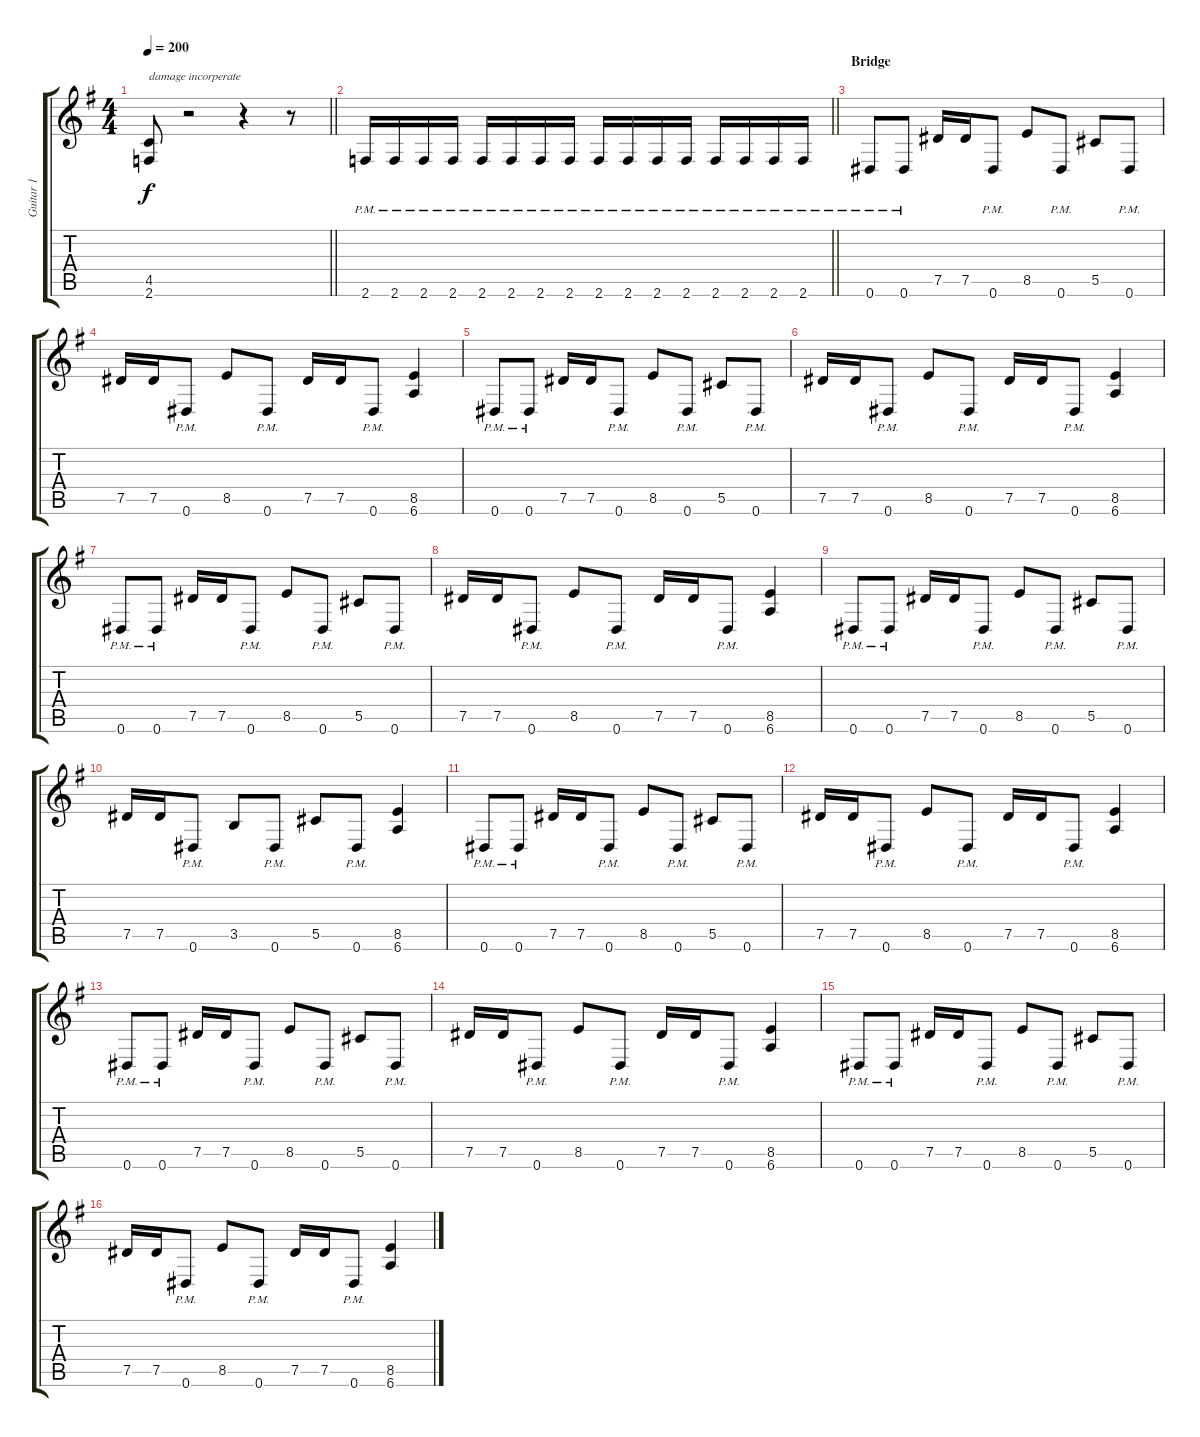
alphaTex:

\track ("Guitar 1" "Guitar 1") {instrument distortionguitar}
\staff {score tabs}
\tuning (Eb4 Bb3 Gb3 Db3 Ab2 Eb2) {hide}
\ts (4 4)
\tempo 200
\clef g2
\barLineRight lightlight
\ks eminor
(4.5 2.6).8{txt "damage incorperate" dy f} r.2 r.4 r.8 |
\barLineRight lightlight
2.6{pm}.16 2.6{pm}.16 2.6{pm}.16 2.6{pm}.16 2.6{pm}.16 2.6{pm}.16 2.6{pm}.16 2.6{pm}.16 2.6{pm}.16 2.6{pm}.16 2.6{pm}.16 2.6{pm}.16 2.6{pm}.16 2.6{pm}.16 2.6{pm}.16 2.6{pm}.16 |
\section ("" "Bridge")
0.6{pm}.8 0.6{pm}.8 7.5.16 7.5.16 0.6{pm}.8 8.5.8 0.6{pm}.8 5.5.8 0.6{pm}.8 |
7.5.16 7.5.16 0.6{pm}.8 8.5.8 0.6{pm}.8 7.5.16 7.5.16 0.6{pm}.8 (8.5 6.6).4 |
0.6{pm}.8 0.6{pm}.8 7.5.16 7.5.16 0.6{pm}.8 8.5.8 0.6{pm}.8 5.5.8 0.6{pm}.8 |
7.5.16 7.5.16 0.6{pm}.8 8.5.8 0.6{pm}.8 7.5.16 7.5.16 0.6{pm}.8 (8.5 6.6).4 |
0.6{pm}.8 0.6{pm}.8 7.5.16 7.5.16 0.6{pm}.8 8.5.8 0.6{pm}.8 5.5.8 0.6{pm}.8 |
7.5.16 7.5.16 0.6{pm}.8 8.5.8 0.6{pm}.8 7.5.16 7.5.16 0.6{pm}.8 (8.5 6.6).4 |
0.6{pm}.8 0.6{pm}.8 7.5.16 7.5.16 0.6{pm}.8 8.5.8 0.6{pm}.8 5.5.8 0.6{pm}.8 |
7.5.16 7.5.16 0.6{pm}.8 3.5.8 0.6{pm}.8 5.5.8 0.6{pm}.8 (8.5 6.6).4 |
0.6{pm}.8 0.6{pm}.8 7.5.16 7.5.16 0.6{pm}.8 8.5.8 0.6{pm}.8 5.5.8 0.6{pm}.8 |
7.5.16 7.5.16 0.6{pm}.8 8.5.8 0.6{pm}.8 7.5.16 7.5.16 0.6{pm}.8 (8.5 6.6).4 |
0.6{pm}.8 0.6{pm}.8 7.5.16 7.5.16 0.6{pm}.8 8.5.8 0.6{pm}.8 5.5.8 0.6{pm}.8 |
7.5.16 7.5.16 0.6{pm}.8 8.5.8 0.6{pm}.8 7.5.16 7.5.16 0.6{pm}.8 (8.5 6.6).4 |
0.6{pm}.8 0.6{pm}.8 7.5.16 7.5.16 0.6{pm}.8 8.5.8 0.6{pm}.8 5.5.8 0.6{pm}.8 |
7.5.16 7.5.16 0.6{pm}.8 8.5.8 0.6{pm}.8 7.5.16 7.5.16 0.6{pm}.8 (8.5 6.6).4
